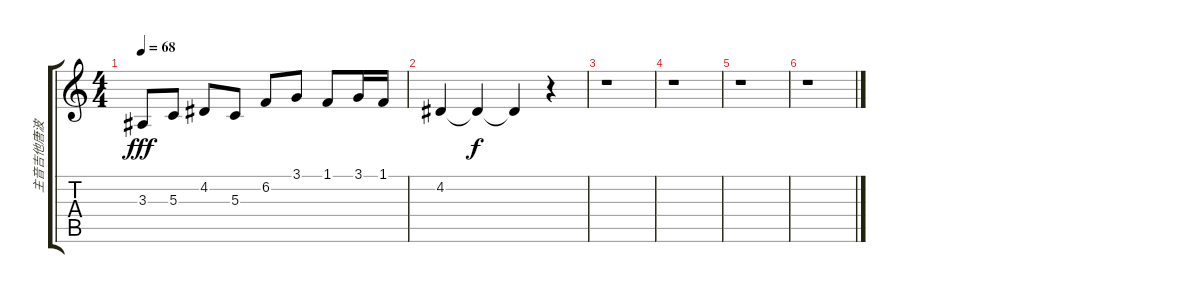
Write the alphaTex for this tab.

\track ("主音吉他唐波" "主音吉他唐波") {instrument percussiveorgan}
\staff {score tabs}
\tuning (E4 B3 G3 D3 A2 E2) {hide}
\ts (4 4)
\tempo 68
\clef g2
\ks c
3.3.8{dy fff} 5.3.8 4.2.8 5.3.8 6.2.8 3.1.8 1.1.8 3.1.16 1.1.16 |
4.2.4 4.2{t}.4{dy f} 4.2{t}.4 r.4 |
r.1 |
r.1 |
r.1 |
r.1
